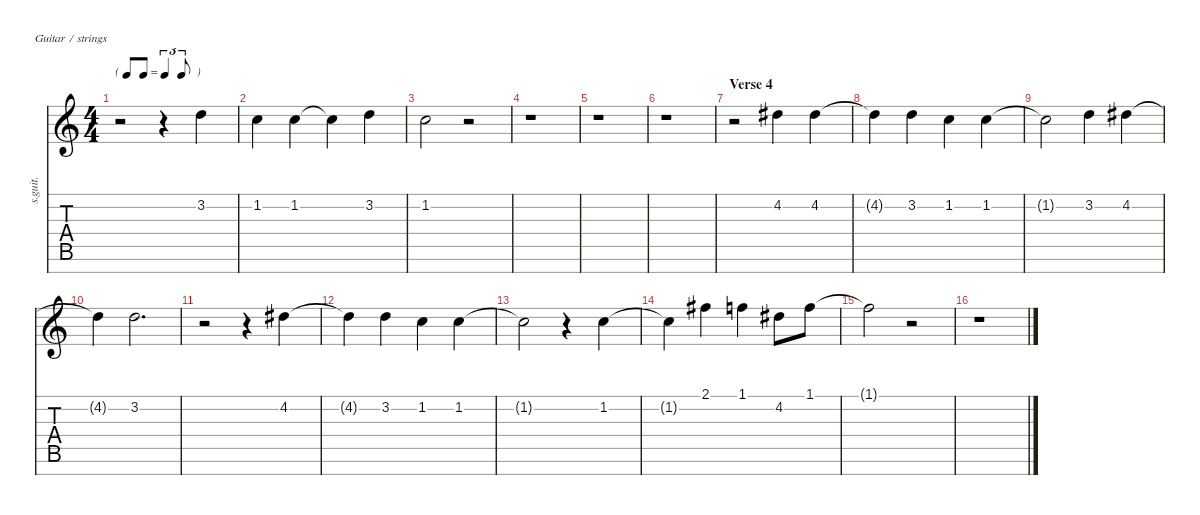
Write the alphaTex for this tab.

\defaultSystemsLayout 4
\hideDynamics
\bracketExtendMode nobrackets
\track ("Josh Homme (Vocals)" "s.guit.") {instrument clarinet}
\staff {score tabs}
\tuning (E4 B3 G3 D3 A2 E2 B1)
\displaytranspose 12
\ts (4 4)
\tf triplet8th
\tempo (171 hide)
\clef g2
\ks c
r.2{dy mf} r.4 3.2.4{lyrics (0 "") lyrics (1 "") lyrics (2 "") lyrics (3 "") lyrics (4 "")} |
1.2.4{lyrics (0 "") lyrics (1 "") lyrics (2 "") lyrics (3 "") lyrics (4 "")} 1.2.4{lyrics (0 "") lyrics (1 "") lyrics (2 "") lyrics (3 "") lyrics (4 "")} 1.2{t}.4{lyrics (0 "") lyrics (1 "") lyrics (2 "") lyrics (3 "") lyrics (4 "")} 3.2.4{lyrics (0 "") lyrics (1 "") lyrics (2 "") lyrics (3 "") lyrics (4 "")} |
1.2.2{lyrics (0 "") lyrics (1 "") lyrics (2 "") lyrics (3 "") lyrics (4 "")} r.2 |
r.1 |
r.1 |
r.1 |
\section ("" "Verse 4")
r.2 4.2{acc #}.4{lyrics (0 "") lyrics (1 "") lyrics (2 "") lyrics (3 "") lyrics (4 "")} 4.2{acc #}.4{lyrics (0 "") lyrics (1 "") lyrics (2 "") lyrics (3 "") lyrics (4 "")} |
4.2{t acc #}.4{lyrics (0 "") lyrics (1 "") lyrics (2 "") lyrics (3 "") lyrics (4 "")} 3.2.4{lyrics (0 "") lyrics (1 "") lyrics (2 "") lyrics (3 "") lyrics (4 "")} 1.2.4{lyrics (0 "") lyrics (1 "") lyrics (2 "") lyrics (3 "") lyrics (4 "")} 1.2.4{lyrics (0 "") lyrics (1 "") lyrics (2 "") lyrics (3 "") lyrics (4 "")} |
1.2{t}.2{lyrics (0 "") lyrics (1 "") lyrics (2 "") lyrics (3 "") lyrics (4 "")} 3.2.4{lyrics (0 "") lyrics (1 "") lyrics (2 "") lyrics (3 "") lyrics (4 "")} 4.2{acc #}.4{lyrics (0 "") lyrics (1 "") lyrics (2 "") lyrics (3 "") lyrics (4 "")} |
4.2{t acc #}.4{lyrics (0 "") lyrics (1 "") lyrics (2 "") lyrics (3 "") lyrics (4 "")} 3.2.2{d lyrics (0 "") lyrics (1 "") lyrics (2 "") lyrics (3 "") lyrics (4 "")} |
r.2 r.4 4.2{acc #}.4{lyrics (0 "") lyrics (1 "") lyrics (2 "") lyrics (3 "") lyrics (4 "")} |
4.2{t acc #}.4{lyrics (0 "") lyrics (1 "") lyrics (2 "") lyrics (3 "") lyrics (4 "")} 3.2.4{lyrics (0 "") lyrics (1 "") lyrics (2 "") lyrics (3 "") lyrics (4 "")} 1.2.4{lyrics (0 "") lyrics (1 "") lyrics (2 "") lyrics (3 "") lyrics (4 "")} 1.2.4{lyrics (0 "") lyrics (1 "") lyrics (2 "") lyrics (3 "") lyrics (4 "")} |
1.2{t}.2{lyrics (0 "") lyrics (1 "") lyrics (2 "") lyrics (3 "") lyrics (4 "")} r.4 1.2.4{lyrics (0 "") lyrics (1 "") lyrics (2 "") lyrics (3 "") lyrics (4 "")} |
1.2{t}.4{lyrics (0 "") lyrics (1 "") lyrics (2 "") lyrics (3 "") lyrics (4 "")} 2.1{acc #}.4{lyrics (0 "") lyrics (1 "") lyrics (2 "") lyrics (3 "") lyrics (4 "")} 1.1.4{lyrics (0 "") lyrics (1 "") lyrics (2 "") lyrics (3 "") lyrics (4 "")} 4.2{acc #}.8{lyrics (0 "") lyrics (1 "") lyrics (2 "") lyrics (3 "") lyrics (4 "")} 1.1.8{lyrics (0 "") lyrics (1 "") lyrics (2 "") lyrics (3 "") lyrics (4 "")} |
1.1{t}.2{lyrics (0 "") lyrics (1 "") lyrics (2 "") lyrics (3 "") lyrics (4 "")} r.2 |
r.1
